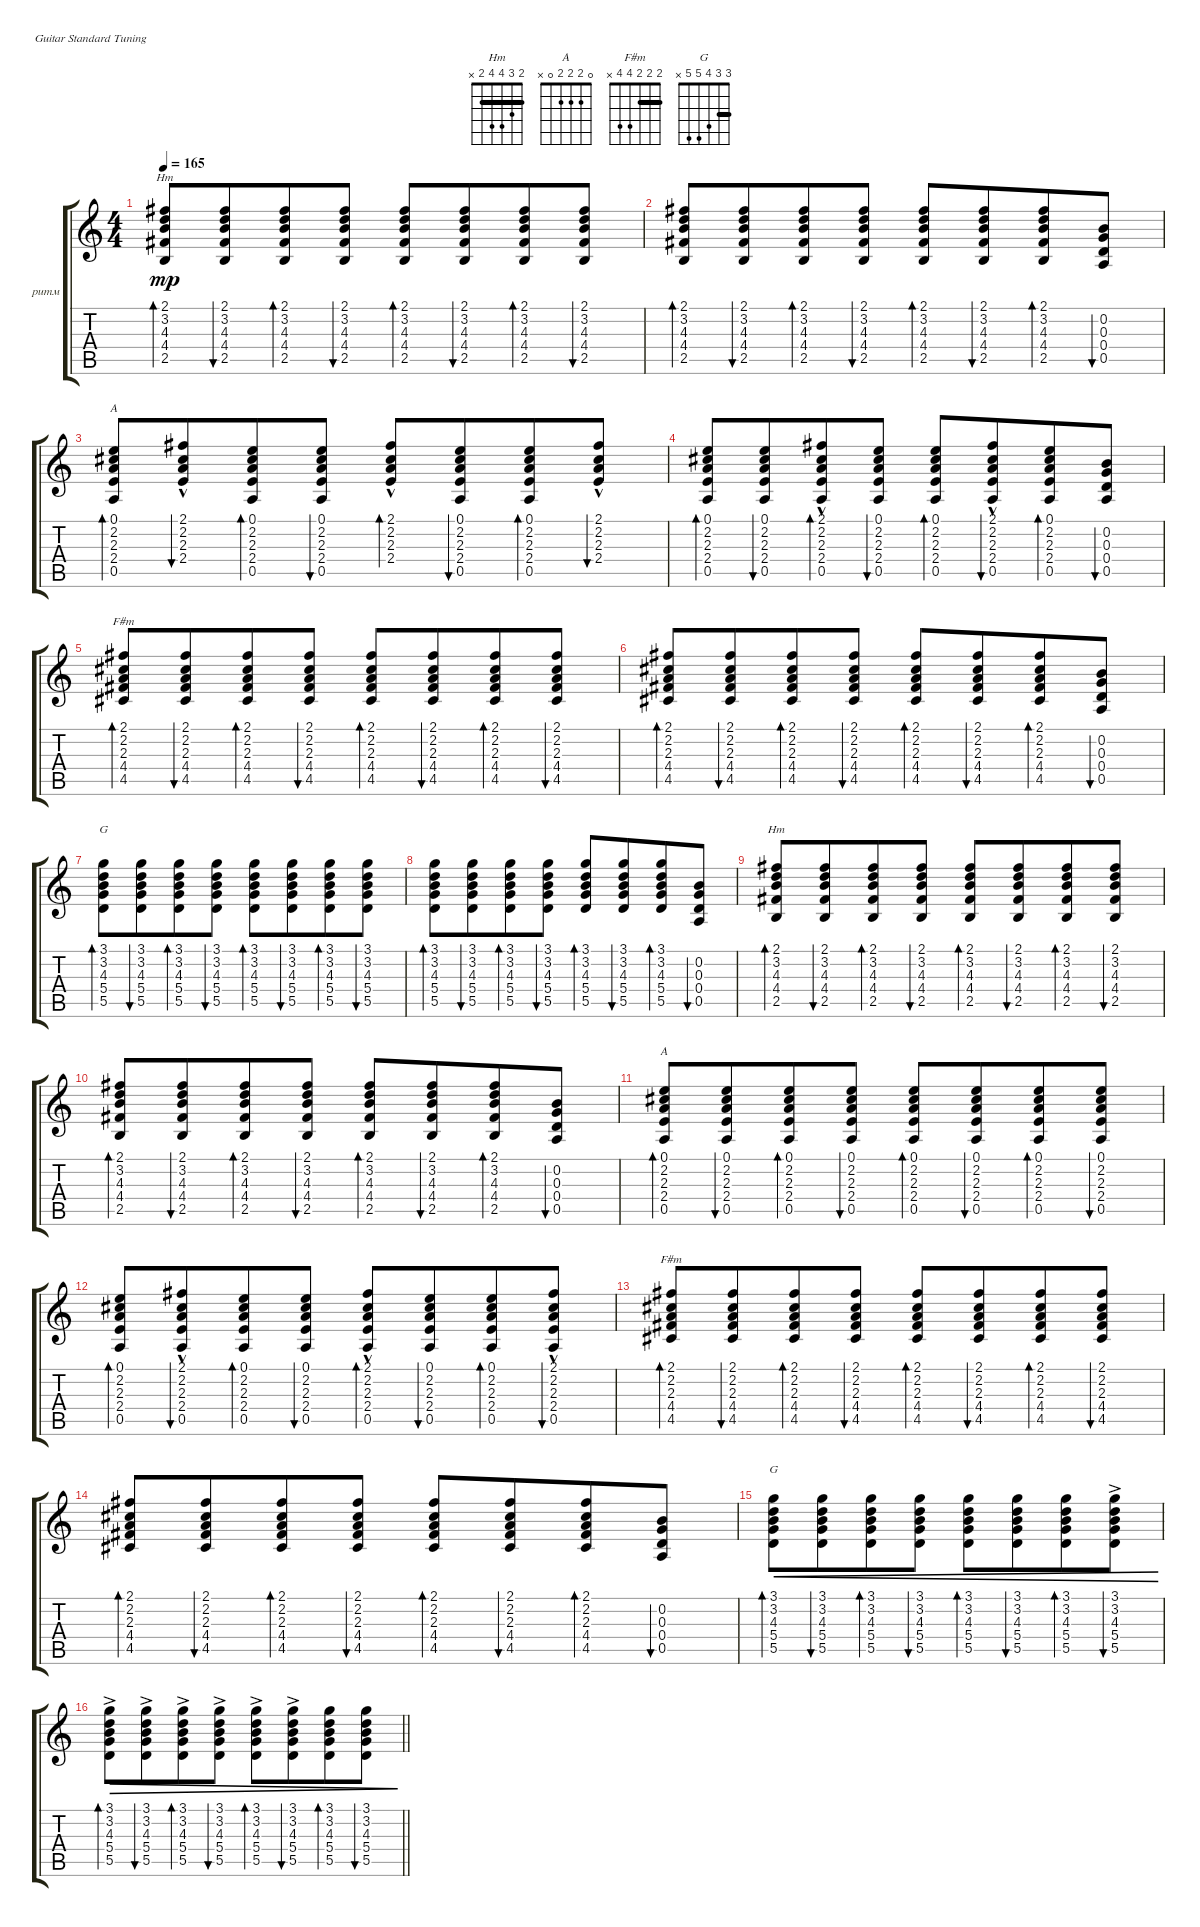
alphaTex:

\bracketExtendMode groupsimilarinstruments
\firstSystemTrackNameOrientation horizontal
\otherSystemsTrackNameOrientation horizontal
\track ("Виктро Цой" "ритм") {instrument acousticguitarsteel}
\staff {score tabs}
\tuning (E4 B3 G3 D3 A2 E2)
\chord ("Hm" 2 3 4 4 2 x) {barre 2}
\chord ("A" 0 2 2 2 0 x)
\chord ("F#m" 2 2 2 4 4 x) {barre (2 2)}
\chord ("G" 3 3 4 5 5 x) {barre 3}
\ts (4 4)
\tempo 165
\clef g2
\ks c
(2.1 3.2 4.3 4.4 2.5).8{bd 60 ch "Hm" dy mp} (2.1 3.2 4.3 4.4 2.5).8{bu 60 beam merge} (2.1 3.2 4.3 4.4 2.5).8{bd 60} (2.1 3.2 4.3 4.4 2.5).8{bu 60} (2.1 3.2 4.3 4.4 2.5).8{bd 60} (2.1 3.2 4.3 4.4 2.5).8{bu 60 beam merge} (2.1 3.2 4.3 4.4 2.5).8{bd 60} (2.1 3.2 4.3 4.4 2.5).8{bu 60} |
(2.1 3.2 4.3 4.4 2.5).8{bd 60} (2.1 3.2 4.3 4.4 2.5).8{bu 60 beam merge} (2.1 3.2 4.3 4.4 2.5).8{bd 60} (2.1 3.2 4.3 4.4 2.5).8{bu 60} (2.1 3.2 4.3 4.4 2.5).8{bd 60} (2.1 3.2 4.3 4.4 2.5).8{bu 60 beam merge} (2.1 3.2 4.3 4.4 2.5).8{bd 60} (0.2 0.3 0.4 0.5).8{bu 60} |
(0.1 2.2 2.3 2.4 0.5).8{bd 60 ch "A"} (2.1{hac} 2.2 2.3 2.4).8{bu 60 beam merge} (0.1 2.2 2.3 2.4 0.5).8{bd 60} (0.1 2.2 2.3 2.4 0.5).8{bu 60} (2.1{hac} 2.2 2.3 2.4).8{bd 60} (0.1 2.2 2.3 2.4 0.5).8{bu 60 beam merge} (0.1 2.2 2.3 2.4 0.5).8{bd 60} (2.1{hac} 2.2 2.3 2.4{hac}).8{bu 60} |
(0.1 2.2 2.3 2.4 0.5).8{bd 60} (0.1 2.2 2.3 2.4 0.5).8{bu 60 beam merge} (2.1{hac} 2.2 2.3 2.4 0.5).8{bd 60} (0.1 2.2 2.3 2.4 0.5).8{bu 60} (0.1 2.2 2.3 2.4 0.5).8{bd 60} (2.1{hac} 2.2 2.3 2.4 0.5).8{bu 60 beam merge} (0.1 2.2 2.3 2.4 0.5).8{bd 60} (0.2 0.3 0.4 0.5).8{bu 60} |
(2.1 2.2 2.3 4.4 4.5).8{bd 60 ch "F#m"} (2.1 2.2 2.3 4.4 4.5).8{bu 60 beam merge} (2.1 2.2 2.3 4.4 4.5).8{bd 60} (2.1 2.2 2.3 4.4 4.5).8{bu 60} (2.1 2.2 2.3 4.4 4.5).8{bd 60} (2.1 2.2 2.3 4.4 4.5).8{bu 60 beam merge} (2.1 2.2 2.3 4.4 4.5).8{bd 60} (2.1 2.2 2.3 4.4 4.5).8{bu 60} |
(2.1 2.2 2.3 4.4 4.5).8{bd 60} (2.1 2.2 2.3 4.4 4.5).8{bu 60 beam merge} (2.1 2.2 2.3 4.4 4.5).8{bd 60} (2.1 2.2 2.3 4.4 4.5).8{bu 60} (2.1 2.2 2.3 4.4 4.5).8{bd 60} (2.1 2.2 2.3 4.4 4.5).8{bu 60 beam merge} (2.1 2.2 2.3 4.4 4.5).8{bd 60} (0.2 0.3 0.4 0.5).8{bu 60} |
(3.1 3.2 4.3 5.4 5.5).8{bd 60 ch "G"} (3.1 3.2 4.3 5.4 5.5).8{bu 60 beam merge} (3.1 3.2 4.3 5.4 5.5).8{bd 60} (3.1 3.2 4.3 5.4 5.5).8{bu 60} (3.1 3.2 4.3 5.4 5.5).8{bd 60} (3.1 3.2 4.3 5.4 5.5).8{bu 60 beam merge} (3.1 3.2 4.3 5.4 5.5).8{bd 60} (3.1 3.2 4.3 5.4 5.5).8{bu 60} |
(3.1 3.2 4.3 5.4 5.5).8{bd 60} (3.1 3.2 4.3 5.4 5.5).8{bu 60 beam merge} (3.1 3.2 4.3 5.4 5.5).8{bd 60} (3.1 3.2 4.3 5.4 5.5).8{bu 60} (3.1 3.2 4.3 5.4 5.5).8{bd 60} (3.1 3.2 4.3 5.4 5.5).8{bu 60 beam merge} (3.1 3.2 4.3 5.4 5.5).8{bd 60} (0.2 0.3 0.4 0.5).8{bu 60} |
(2.1 3.2 4.3 4.4 2.5).8{bd 60 ch "Hm"} (2.1 3.2 4.3 4.4 2.5).8{bu 60 beam merge} (2.1 3.2 4.3 4.4 2.5).8{bd 60} (2.1 3.2 4.3 4.4 2.5).8{bu 60} (2.1 3.2 4.3 4.4 2.5).8{bd 60} (2.1 3.2 4.3 4.4 2.5).8{bu 60 beam merge} (2.1 3.2 4.3 4.4 2.5).8{bd 60} (2.1 3.2 4.3 4.4 2.5).8{bu 60} |
(2.1 3.2 4.3 4.4 2.5).8{bd 60} (2.1 3.2 4.3 4.4 2.5).8{bu 60 beam merge} (2.1 3.2 4.3 4.4 2.5).8{bd 60} (2.1 3.2 4.3 4.4 2.5).8{bu 60} (2.1 3.2 4.3 4.4 2.5).8{bd 60} (2.1 3.2 4.3 4.4 2.5).8{bu 60 beam merge} (2.1 3.2 4.3 4.4 2.5).8{bd 60} (0.2 0.3 0.4 0.5).8{bu 60} |
(0.1 2.2 2.3 2.4 0.5).8{bd 60 ch "A"} (0.1 2.2 2.3 2.4 0.5).8{bu 60 beam merge} (0.1 2.2 2.3 2.4 0.5).8{bd 60} (0.1 2.2 2.3 2.4 0.5).8{bu 60} (0.1 2.2 2.3 2.4 0.5).8{bd 60} (0.1 2.2 2.3 2.4 0.5).8{bu 60 beam merge} (0.1 2.2 2.3 2.4 0.5).8{bd 60} (0.1 2.2 2.3 2.4 0.5).8{bu 60} |
(0.1 2.2 2.3 2.4 0.5).8{bd 60} (2.1{hac} 2.2 2.3 2.4 0.5).8{bu 60 beam merge} (0.1 2.2 2.3 2.4 0.5).8{bd 60} (0.1 2.2 2.3 2.4 0.5).8{bu 60} (2.1{hac} 2.2 2.3 2.4 0.5).8{bd 60} (0.1 2.2 2.3 2.4 0.5).8{bu 60 beam merge} (0.1 2.2 2.3 2.4 0.5).8{bd 60} (2.2 2.3 2.4 0.5 2.1{hac}).8{bu 60} |
(2.1 2.2 2.3 4.4 4.5).8{bd 60 ch "F#m"} (2.1 2.2 2.3 4.4 4.5).8{bu 60 beam merge} (2.1 2.2 2.3 4.4 4.5).8{bd 60} (2.1 2.2 2.3 4.4 4.5).8{bu 60} (2.1 2.2 2.3 4.4 4.5).8{bd 60} (2.1 2.2 2.3 4.4 4.5).8{bu 60 beam merge} (2.1 2.2 2.3 4.4 4.5).8{bd 60} (2.1 2.2 2.3 4.4 4.5).8{bu 60} |
(2.1 2.2 2.3 4.4 4.5).8{bd 60} (2.1 2.2 2.3 4.4 4.5).8{bu 60 beam merge} (2.1 2.2 2.3 4.4 4.5).8{bd 60} (2.1 2.2 2.3 4.4 4.5).8{bu 60} (2.1 2.2 2.3 4.4 4.5).8{bd 60} (2.1 2.2 2.3 4.4 4.5).8{bu 60 beam merge} (2.1 2.2 2.3 4.4 4.5).8{bd 60} (0.2 0.3 0.4 0.5).8{bu 60} |
(3.1 3.2 4.3 5.4 5.5).8{bd 60 ch "G" cre} (3.1 3.2 4.3 5.4 5.5).8{bu 60 cre beam merge} (3.1 3.2 4.3 5.4 5.5).8{bd 60 cre} (3.1 3.2 4.3 5.4 5.5).8{bu 60 cre} (3.1 3.2 4.3 5.4 5.5).8{bd 60 cre} (3.1 3.2 4.3 5.4 5.5).8{bu 60 cre beam merge} (3.1 3.2 4.3 5.4 5.5).8{bd 60 cre} (3.1 3.2{ac} 4.3 5.4 5.5).8{bu 60 cre} |
\barLineRight lightlight
(3.1{ac} 3.2{ac} 4.3 5.4 5.5).8{bd 60 dec} (3.1{ac} 3.2 4.3 5.4 5.5).8{bu 60 dec beam merge} (3.1{ac} 3.2 4.3 5.4 5.5).8{bd 60 dec} (3.1{ac} 3.2 4.3 5.4 5.5).8{bu 60 dec} (3.1{ac} 3.2 4.3 5.4 5.5).8{bd 60 dec} (3.1{ac} 3.2 4.3 5.4 5.5).8{bu 60 dec beam merge} (3.1 3.2 4.3 5.4 5.5).8{bd 60 dec} (3.2 4.3 5.4 5.5 3.1).8{bu 60 dec}
